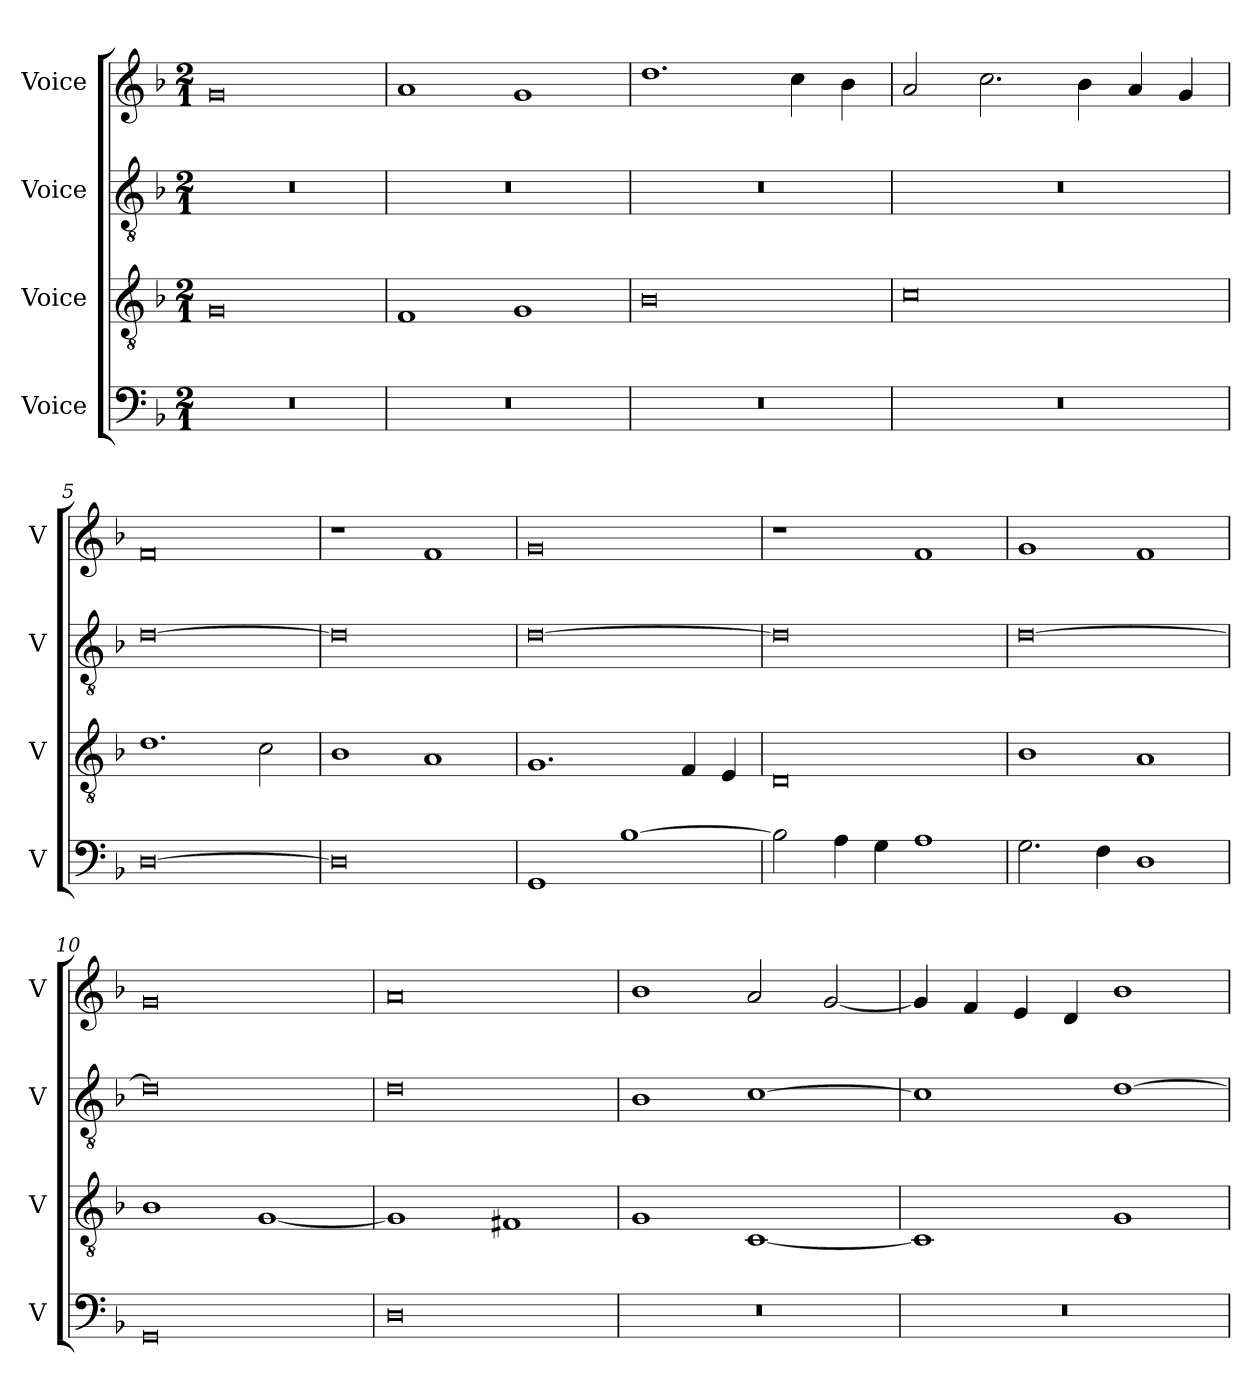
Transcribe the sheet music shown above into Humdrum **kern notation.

**kern	**kern	**kern	**kern
*part4	*part3	*part2	*part1
*staff4	*staff3	*staff2	*staff1
*I"Voice	*I"Voice	*I"Voice	*I"Voice
*I'V	*I'V	*I'V	*I'V
*clefF4	*clefGv2	*clefGv2	*clefG2
*k[b-]	*k[b-]	*k[b-]	*k[b-]
*M2/1	*M2/1	*M2/1	*M2/1
=1	=1	=1	=1
0r	0G	0r	0g
=2	=2	=2	=2
0r	1F	0r	1a
.	1G	.	1g
=3	=3	=3	=3
0r	0B-	0r	1.dd
.	.	.	4cc\
.	.	.	4b-\
=4	=4	=4	=4
0r	0c	0r	2a/
.	.	.	2.cc\
.	.	.	4b-\
.	.	.	4a/
.	.	.	4g/
!!LO:LB:g=z
=5	=5	=5	=5
[0D	1.d	[0d	0f
.	2c\	.	.
=6	=6	=6	=6
0D]	1B-	0d]	1r
.	1A	.	1f
=7	=7	=7	=7
1GG	1.G	[0d	0g
[1B-	.	.	.
.	4F/	.	.
.	4E/	.	.
=8	=8	=8	=8
2B-\]	0D	0d]	1r
4A\	.	.	.
4G\	.	.	.
1A	.	.	1f
!!LO:LB:g=z
=9	=9	=9	=9
2.G\	1B-	[0d	1g
4F\	.	.	.
1D	1A	.	1f
=10	=10	=10	=10
0GG	1B-	0d]	0g
.	[1G	.	.
=11	=11	=11	=11
0D	1G]	0d	0a
.	1F#X	.	.
=12	=12	=12	=12
0r	1G	1B-	1b-
.	[1C	[1c	2a/
.	.	.	[2g/
!!LO:PB:g=z
=13	=13	=13	=13
0r	1C]	1c]	4g/]
.	.	.	4f/
.	.	.	4e/
.	.	.	4d/
.	1G	[1d	1b-
=	=	=	=
*-	*-	*-	*-
